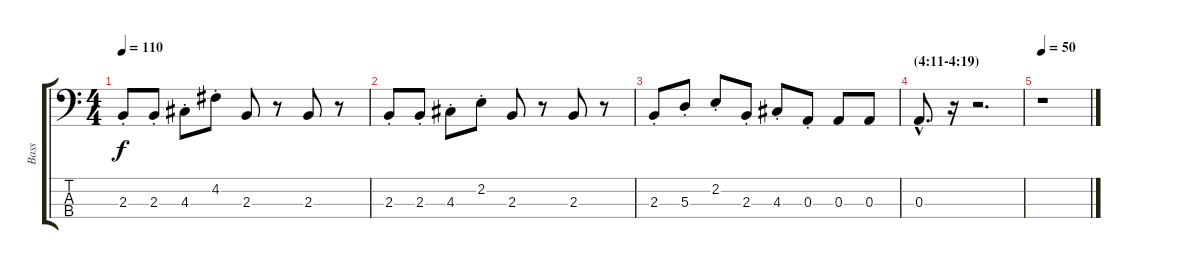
\track ("Bass" "Bass") {instrument electricbassfinger}
\staff {score tabs}
\tuning (G2 D2 A1 E1) {hide}
\ts (4 4)
\tempo 110
\clef f4
\ks c
2.3{st}.8{dy f} 2.3{st}.8 4.3{st}.8 4.2{st}.8 2.3.8 r.8 2.3.8 r.8 |
2.3{st}.8 2.3{st}.8 4.3{st}.8 2.2{st}.8 2.3.8 r.8 2.3.8 r.8 |
2.3{st}.8 5.3{st}.8 2.2{st}.8 2.3{st}.8 4.3{st}.8 0.3{st}.8 0.3.8 0.3.8 |
\section ("" "(4:11-4:19)")
0.3{hac}.8{d} r.16 r.2{d} |
\tempo 50
r.1
